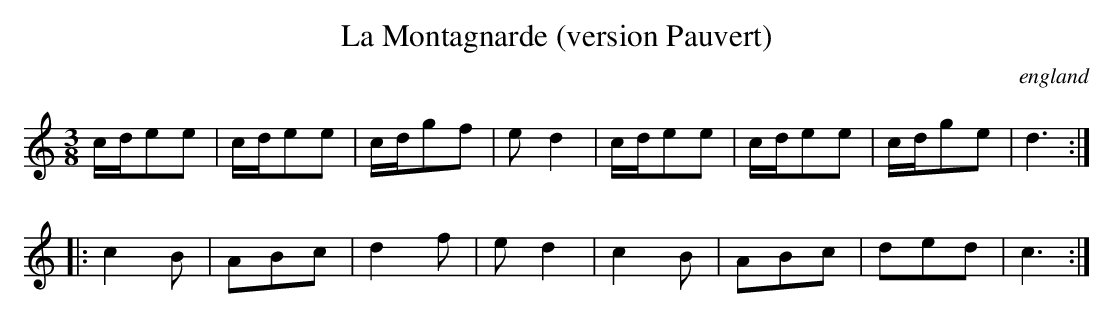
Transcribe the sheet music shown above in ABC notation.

X:1
T:La Montagnarde (version Pauvert)
O:england
M:3/8
L:1/8
K:C
c/d/ee|c/d/ee|c/d/gf|ed2|\
c/d/ee|c/d/ee|c/d/ge|d3:|
|:c2B|ABc|d2f|ed2|\
c2B|ABc|ded|c3:|
